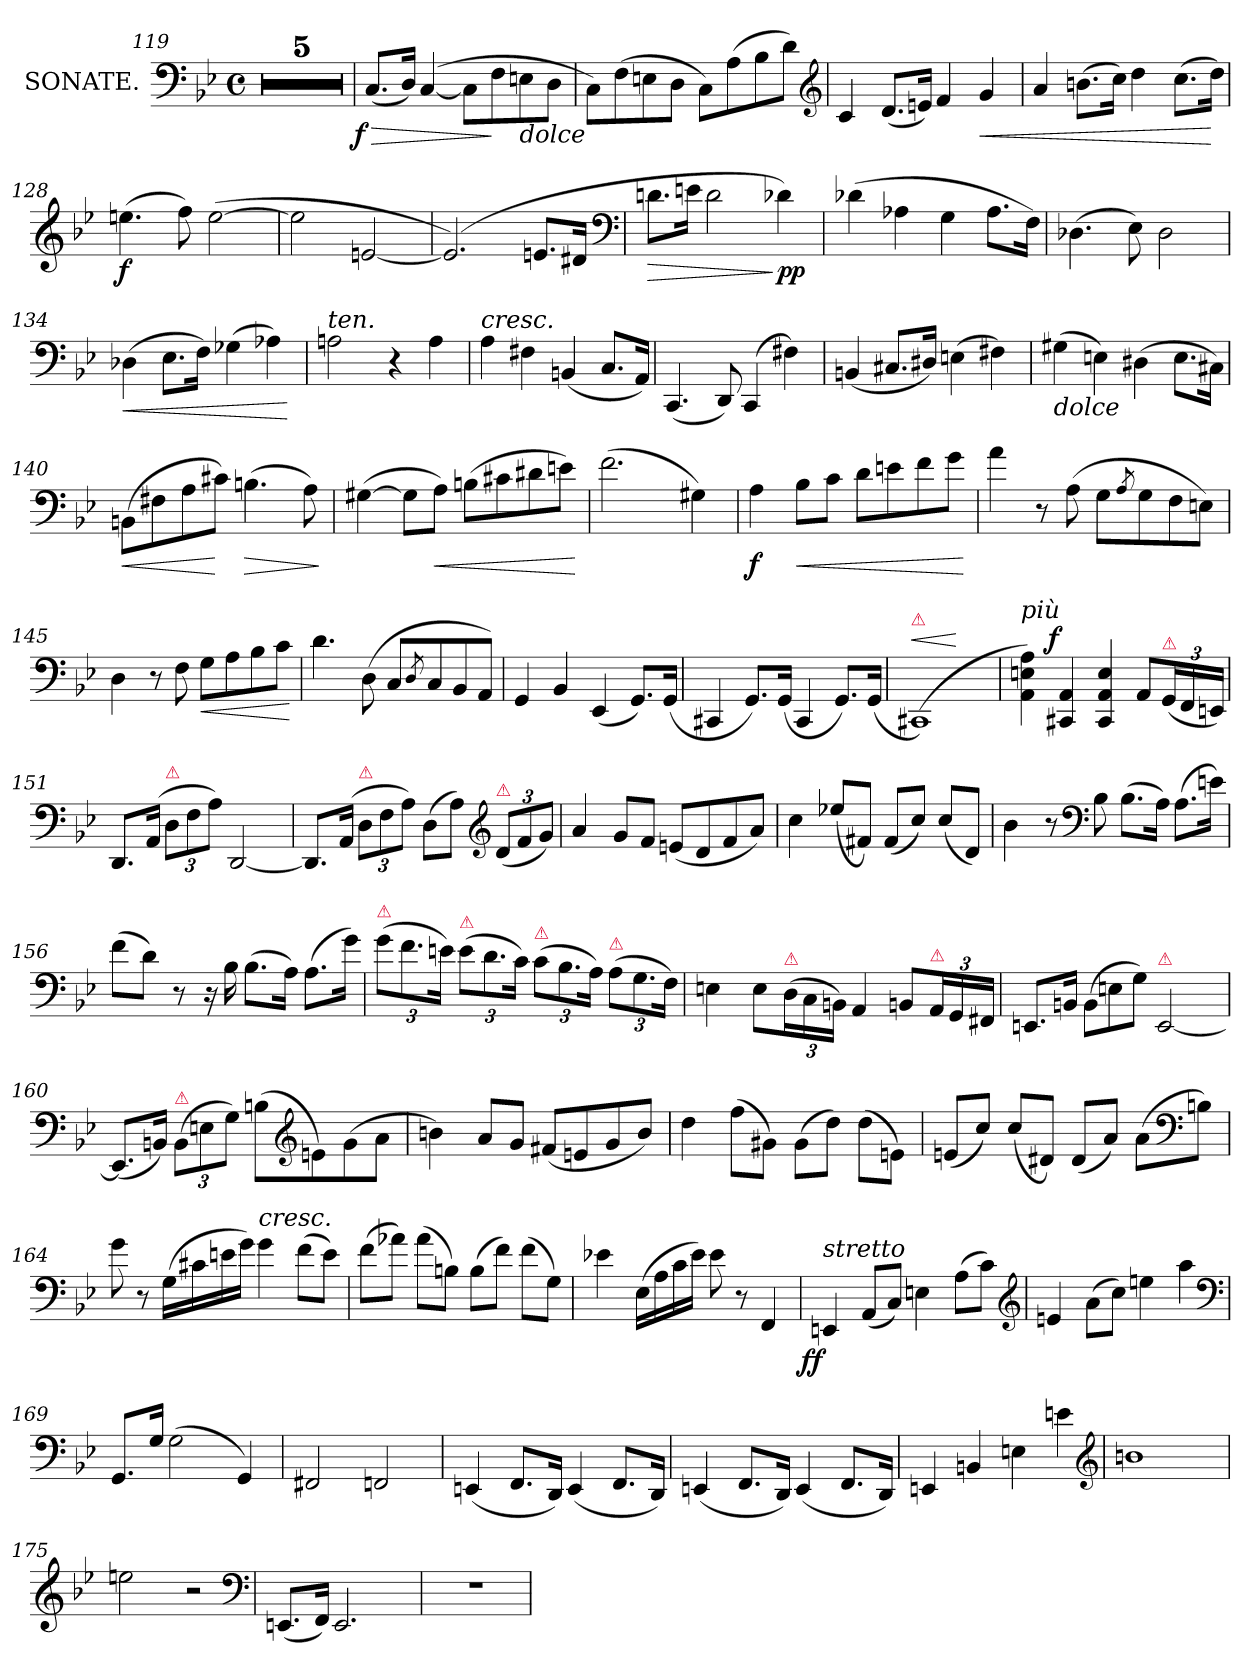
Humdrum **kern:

**kern	**dynam
*part1	*part1
*staff1	*staff1
*I"SONATE.	*
*clefF4	*
*k[b-e-]	*
*M4/4	*
*met(c)	*
=119	=119
1rF	.
=120	=120
1rF	.
=121	=121
1rF	.
=122	=122
1rF	.
=123	=123
1rF	.
=124	=124
!	!LO:HP:b
!	!LO:DY:n=1:rj
(<8.CL	> f
16DJk)	.
(>[4C	.
8CL]	.
8F	]
!LO:TX:b:i:t=dolce	!
8En	.
8DJ	.
=125	=125
8CL)	.
(>8F	.
8En	.
8DJ	.
8CL)	.
(>8A	.
8B-	.
8dJ)	.
*clefG2	*
=126	=126
4c	.
(<8.dL	.
16enJk)	.
4f	.
!	!LO:HP:b
4g	<
=127	=127
4a	.
(>8.bnL	.
16ccJk)	.
4dd	.
(>8.ccL	.
16ddJk)	[
=128	=128
(>4.een	f
8ff)	.
(>[2ee	.
=129	=129
2een]	.
[2en	.
=130	=130
(>2.en])	.
8.eL	.
16d#XJk	.
*clefF4	*
=131	=131
!	!LO:HP:b
8.dnL	>
16enJk	.
2d	.
4d-X)	] pp
=132	=132
(>4d-X	.
4A-X	.
4G	.
8.A-L	.
16FJk)	.
=133	=133
(>4.D-X	.
8E-)	.
2D-	.
=134	=134
!	!LO:HP:b
(>4D-X	<
8.E-L	.
16FJk)	.
(>4G-X	.
4A-X)	.
.	[
=135	=135
!LO:TX:a:i:t=ten.	!
2An	.
4r	.
4A	.
=136	=136
!LO:TX:i:t=cresc.	!
4A	.
4F#X	.
(<4BBn	.
8.CL	.
16AAJk)	.
=137	=137
(<4.CC	.
8DD)	.
(>4CC	.
4F#X)	.
=138	=138
(<4BBn	.
8.C#XL	.
16D#XJk)	.
(>4En	.
4F#X)	.
=139	=139
!LO:TX:b:i:t=dolce	!
(>4G#X	.
4En)	.
(>4D#X	.
8.EL	.
16C#XJk)	.
=140	=140
!	!LO:HP:b
(>8BBnL	<
8F#X	.
8A	.
8c#XJ)	[
!	!LO:HP:b
(>4.Bn	>
8A)	.
.	]
=141	=141
(>[4G#X	.
8G#L]	.
!	!LO:HP:b
8AJ)	<
(>8BnL	.
8c#X	.
8d#X	.
8enJ)	.
.	[
=142	=142
(>2.f	.
4G#X)	.
=143	=143
4A	f
!	!LO:HP:b
8B-L	<
8cJ	.
8dL	.
8en	.
8f	.
8gJ	.
.	[
=144	=144
4a	.
8r	.
(>8A	.
8GL	.
8qA/	.
8G	.
8F	.
8EnJ)	.
=145	=145
4D	.
8r	.
8F	.
!	!LO:HP:b
8GL	<
8A	.
8B-	.
8cJ	.
.	[
=146	=146
4.d	.
(>8D\	.
8CL	.
8qD/	.
8C	.
8BB-	.
8AAJ)	.
=147	=147
4GG	.
4BB-	.
(<4EE-	.
8.GGL)	.
(<16GGJk	.
=148	=148
4CC#X	.
8.GGL)	.
(<16GGJk	.
4CC#	.
8.GGL)	.
(<16GGJk	.
=149	=149
!LO:TX:a:color=crimson:t=⚠	!
!	!LO:HP:a
(<1CC#X)	<
.	[
=150	=150
!LO:TX:a:i:t=più	!
4AA 4En 4A)	.
!	!LO:DY:a:rj
4CC#X 4AA	f
4CC# 4AA 4E	.
8AAL	.
!LO:TX:a:color=crimson:t=⚠	!
(<24GGL	.
24FF	.
24EEnJJ)	.
=151	=151
8.DDL	.
(>16AAJk	.
!LO:TX:a:color=crimson:t=⚠	!
12DL	.
12F	.
12AJ)	.
[2DD	.
=152	=152
8.DDL]	.
(>16AAJk	.
!LO:TX:a:color=crimson:t=⚠	!
12DL	.
12F	.
12AJ)	.
(>8DL	.
8AJ)	.
*clefG2	*
!LO:TX:a:color=crimson:t=⚠	!
(<12dL	.
12f	.
12gJ)	.
=153	=153
4a	.
8gL	.
8fJ	.
(<8enL	.
8d	.
8f	.
8aJ)	.
=154	=154
4cc	.
(<8ee-X/L	.
8f#XJ)	.
(<8f#L	.
8ccJ)	.
(<8ccL	.
8dJ)	.
=155	=155
4b-	.
8r	.
*clefF4	*
8B-	.
(>8.B-L	.
16AJk)	.
(>8.AL	.
16enJk)	.
=156	=156
(>8fL	.
8dJ)	.
8r	.
16r	.
16B-	.
(>8.B-L	.
16AJk)	.
(>8.AL	.
16gJk)	.
=157	=157
!LO:TX:a:color=crimson:t=⚠	!
(>12gL	.
12.f	.
24enJk)	.
!LO:TX:a:color=crimson:t=⚠	!
(>12eL	.
12.d	.
24cJk)	.
!LO:TX:a:color=crimson:t=⚠	!
(>12cL	.
12.B-	.
24AJk)	.
!LO:TX:a:color=crimson:t=⚠	!
(>12AL	.
12.G	.
24FJk)	.
=158	=158
4En	.
8E\L	.
!LO:TX:a:color=crimson:t=⚠	!
(>24DL	.
24C	.
24BBnJJ)	.
4AA	.
8BBnL	.
!LO:TX:a:color=crimson:t=⚠	!
24AAL	.
24GG	.
24FF#XJJ	.
=159	=159
8.EEnL	.
16BBnJk	.
*Xtuplet	*
(>12BBL	.
12En	.
12GJ)	.
!LO:TX:a:color=crimson:t=⚠	!
[2EE	.
=160	=160
(<8.EEnL]	.
16BBnJk)	.
*tuplet	*
!LO:TX:a:color=crimson:t=⚠	!
(>12BBL	.
12En	.
12GJ)	.
(>8BnL	.
*clefG2	*
8en\)	.
(>8g	.
8aJ	.
=161	=161
4bn)	.
8aL	.
8gJ	.
(<8f#XL	.
8en	.
8g	.
8bJ)	.
=162	=162
4dd	.
(>8ffL	.
8g#XJ)	.
(>8g#L	.
8ddJ)	.
(>8ddL	.
8en\J)	.
=163	=163
(<8enL	.
8ccJ)	.
(<8ccL	.
8d#XJ)	.
(<8d#L	.
8aJ)	.
(>8aL	.
*clefF4	*
8BnJ)	.
=164	=164
8g	.
8r	.
(>16GLL	.
16c#X	.
16en	.
16gJJ)	.
!LO:TX:i:t=cresc.	!
4g	.
(>8fL	.
8eJ)	.
=165	=165
(>8fL	.
8a-XJ)	.
(>8a-L	.
8BnJ)	.
(>8BL	.
8fJ)	.
(>8fL	.
8GJ)	.
=166	=166
4e-X	.
(>16E-LL	.
16A	.
16c	.
16e-JJ)	.
8e-	.
8r	.
4FF	.
=167	=167
!LO:TX:a:i:t=stretto	!
!	!LO:DY:rj
4EEn	ff
(<8AAL	.
8CJ)	.
4En	.
(>8AL	.
8cJ)	.
*clefG2	*
=168	=168
4en	.
(>8aL	.
8ccJ)	.
4een	.
4aa	.
*clefF4	*
=169	=169
8.GG/L	.
16GJk	.
(>2G	.
4GG)	.
=170	=170
2FF#X	.
2FFn	.
=171	=171
(<4EEn	.
8.FFL	.
16DDJk)	.
(<4EE	.
8.FFL	.
16DDJk)	.
=172	=172
(<4EEn	.
8.FFL	.
16DDJk)	.
(<4EE	.
8.FFL	.
16DDJk)	.
=173	=173
4EEn	.
4BBn	.
4En	.
4en	.
*clefG2	*
=174	=174
1bn	.
=175	=175
2een	.
2r	.
*clefF4	*
=176	=176
(<8.EEnL	.
16FFJk)	.
2.EE	.
=177	=177
1rF	.
=	=
*-	*-
